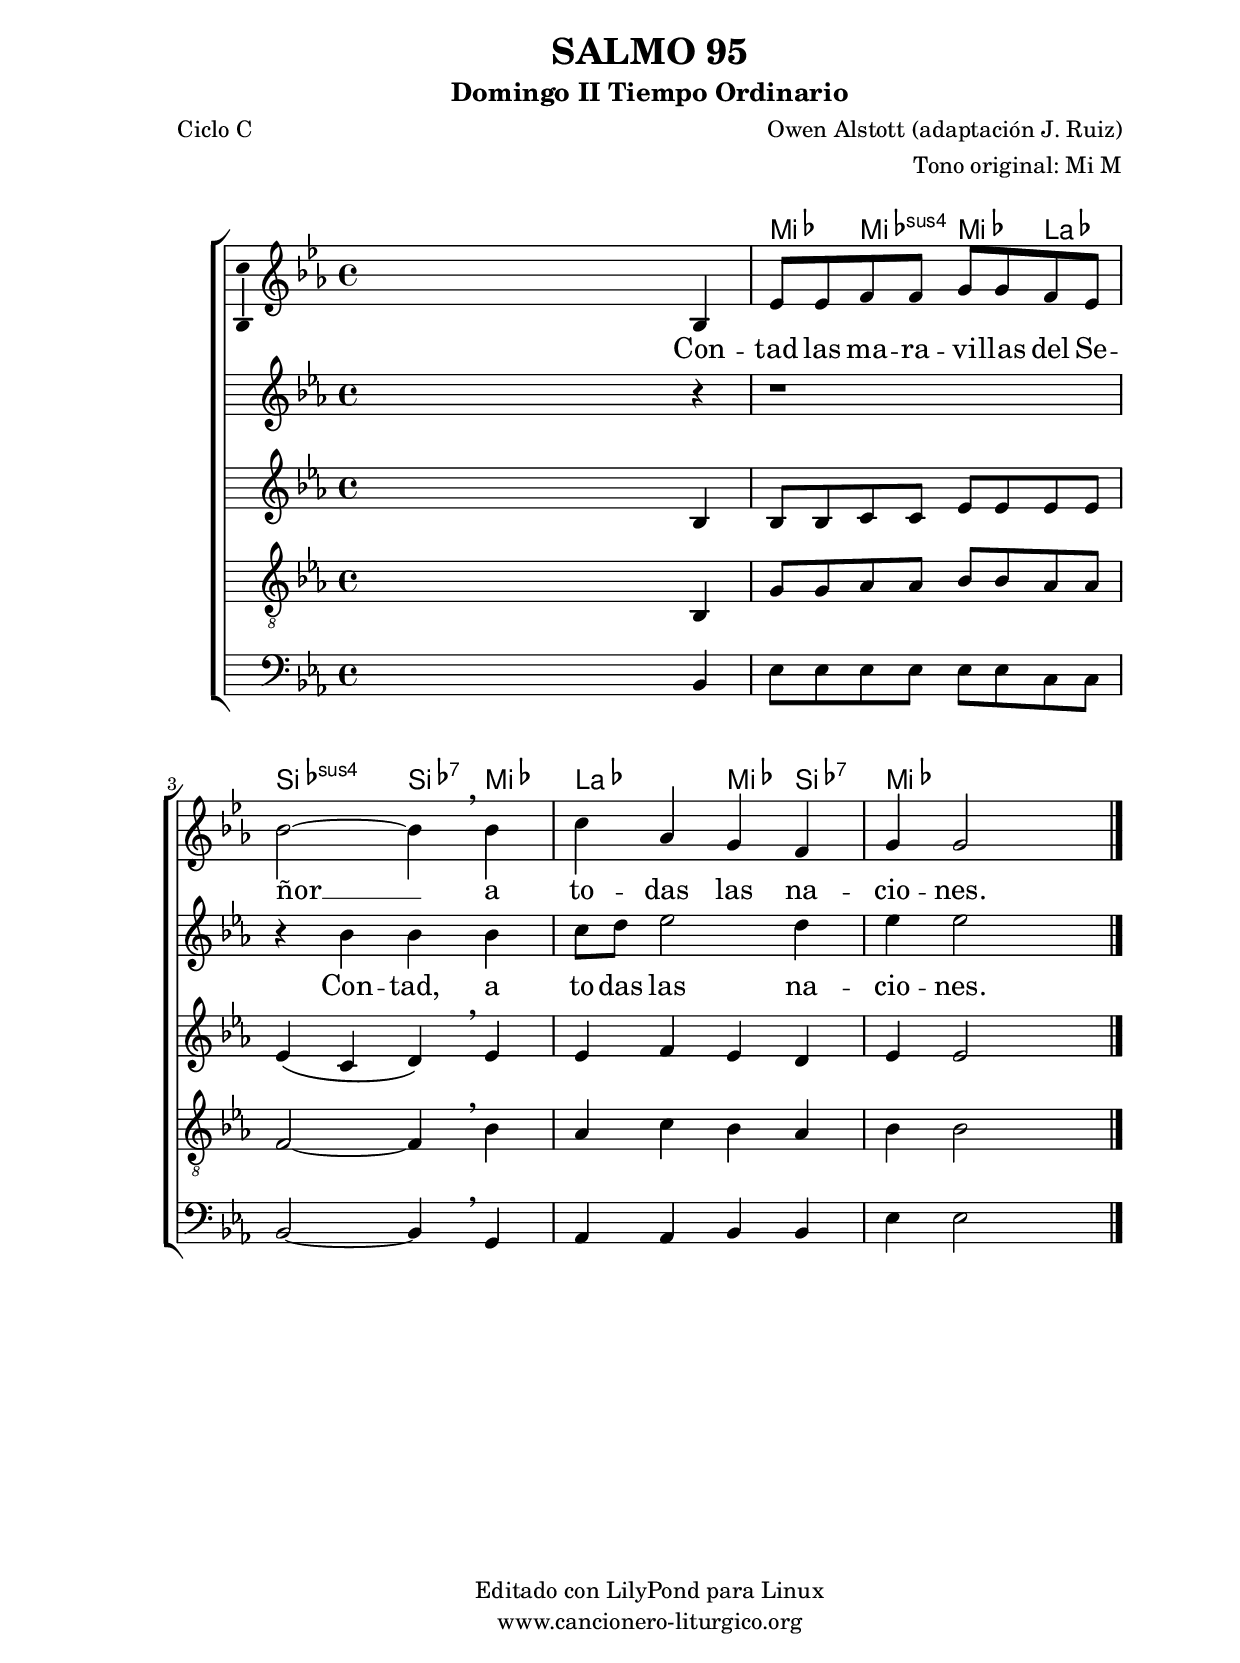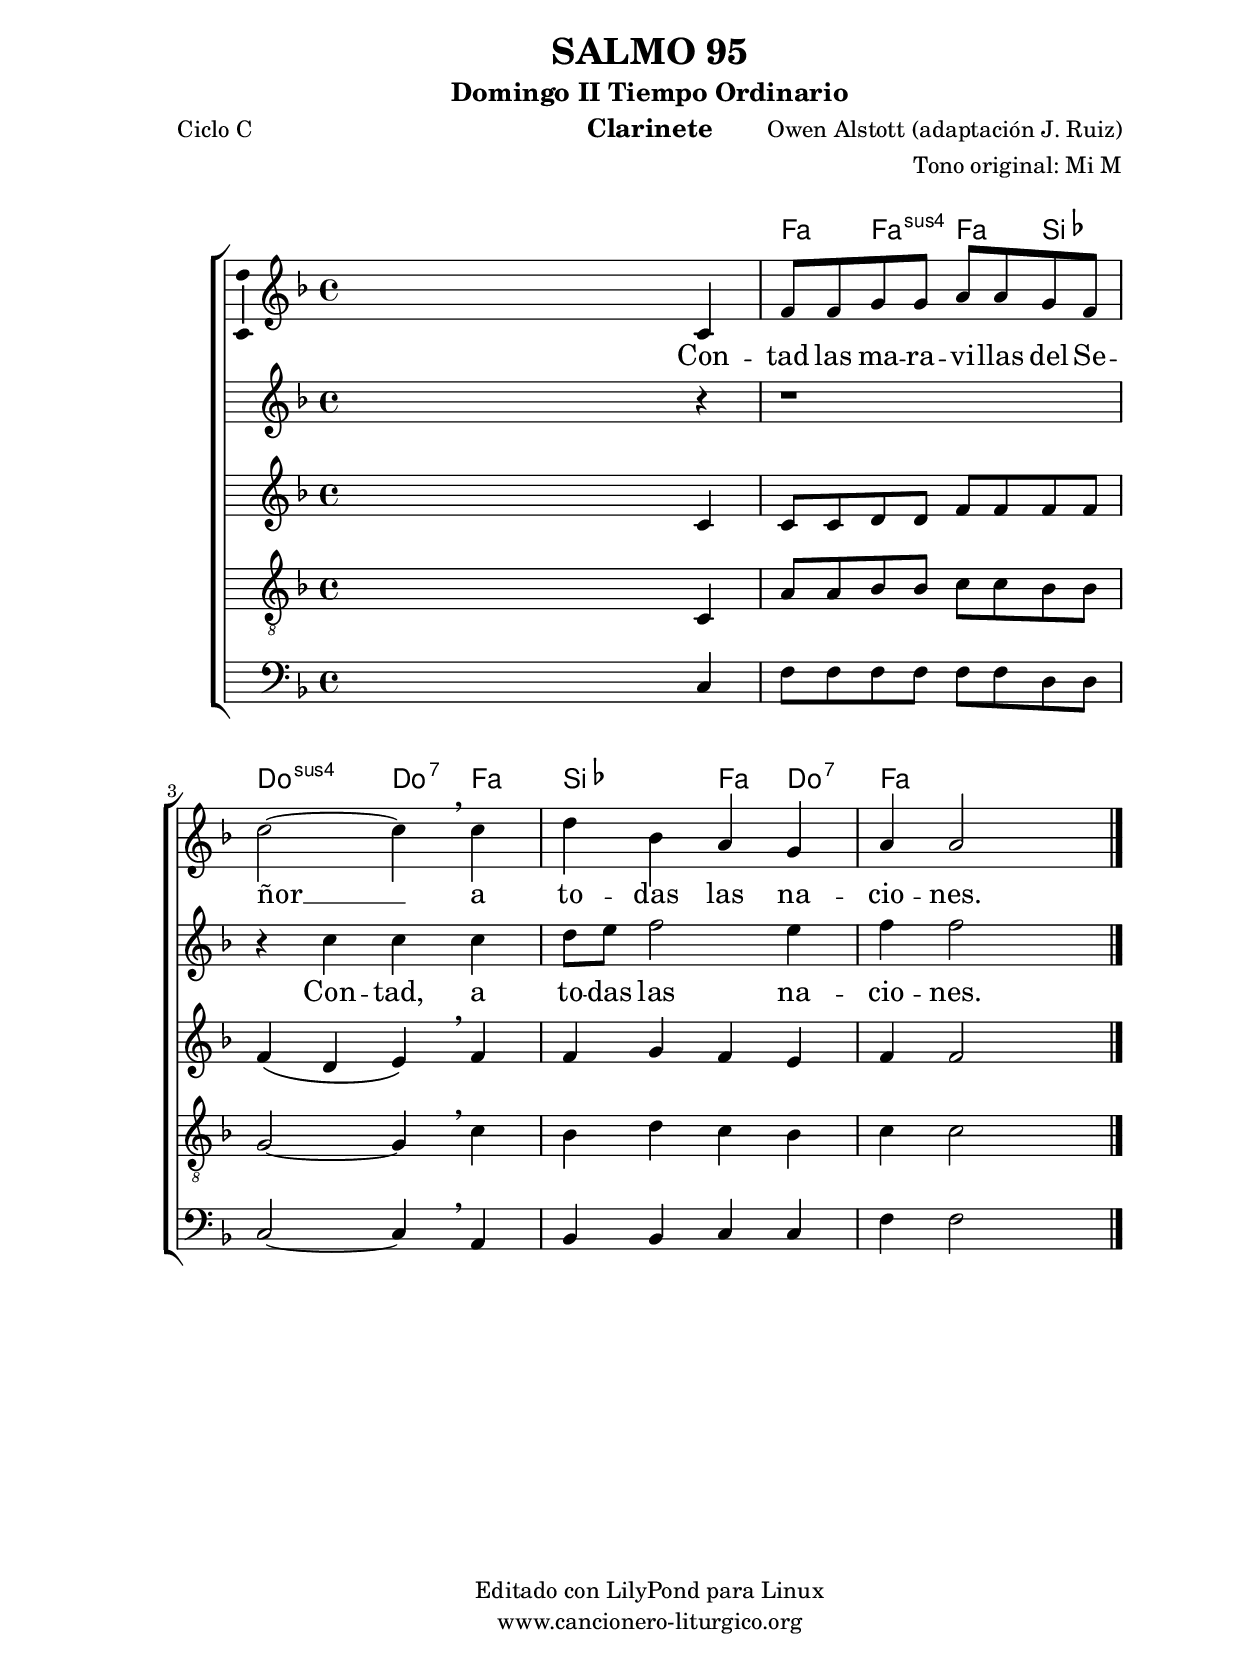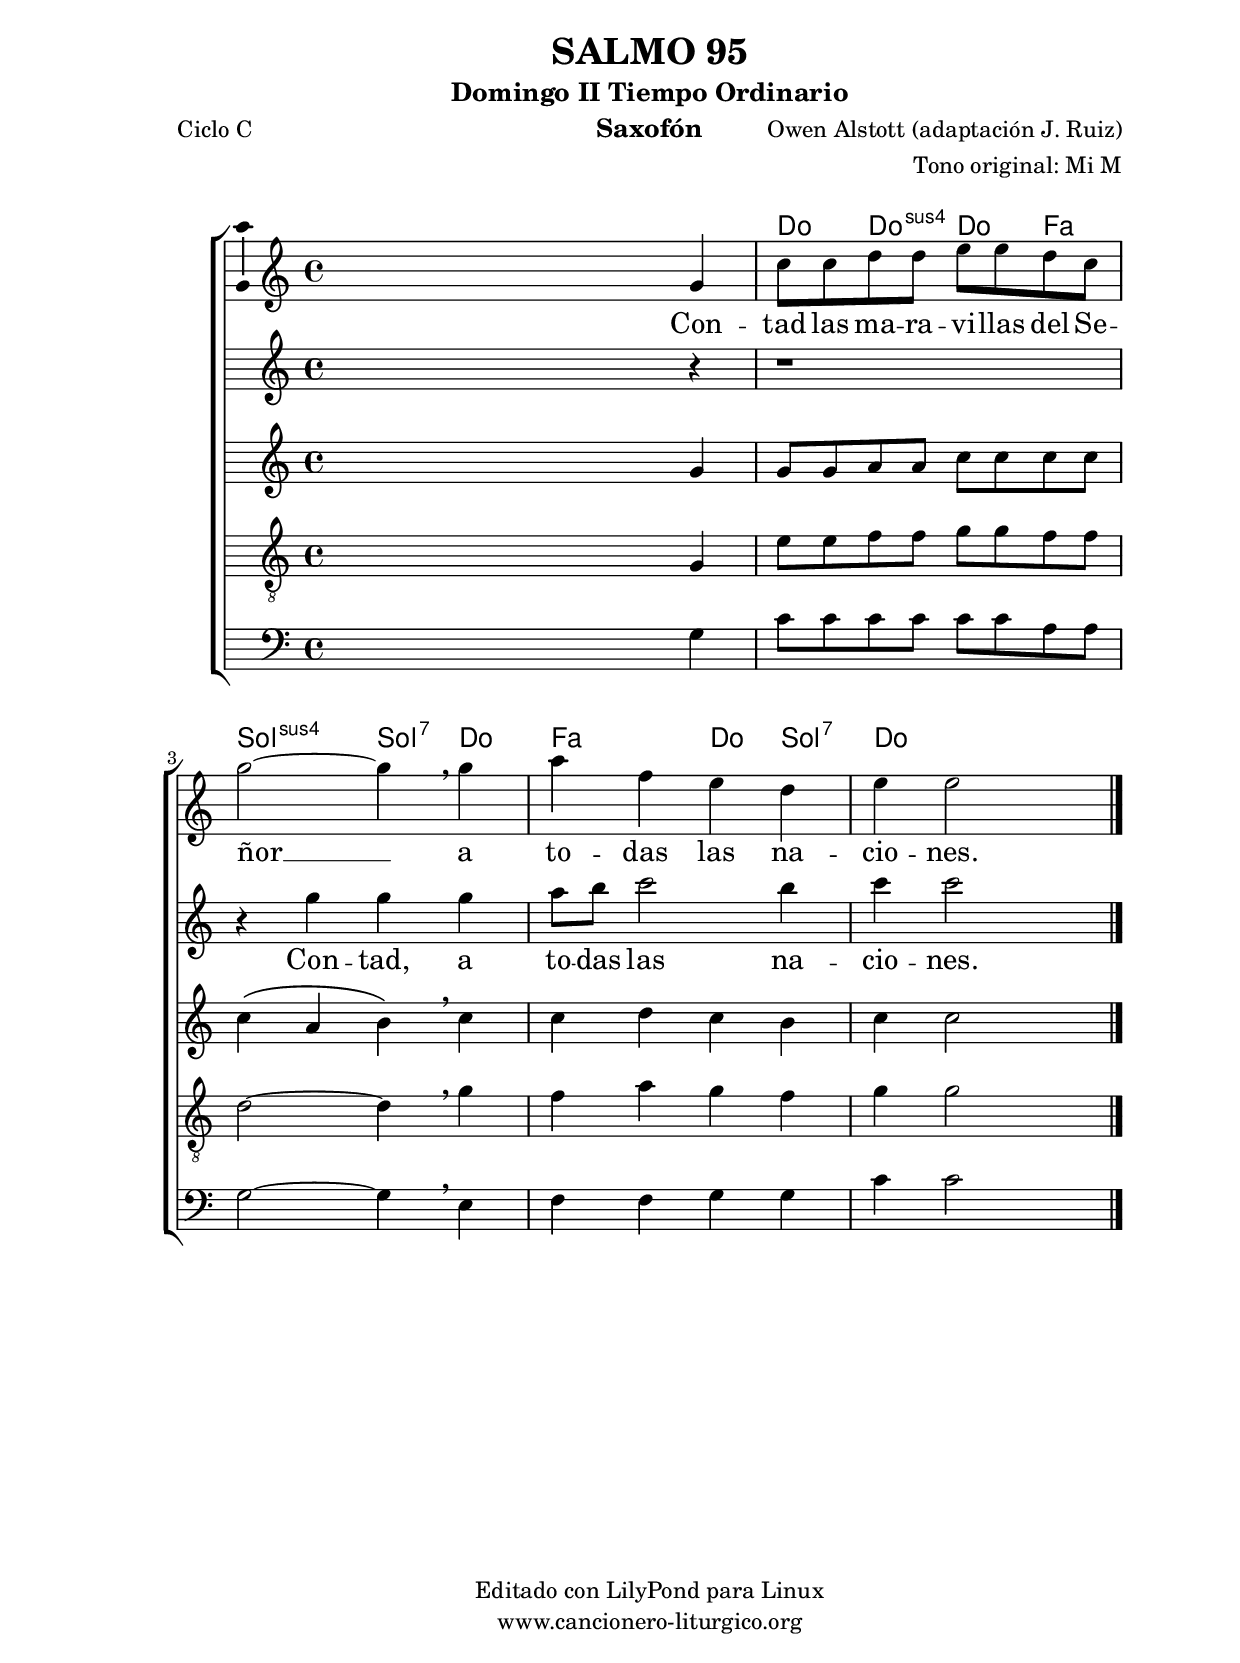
%
%para convertir .midi en .wav:
%timidity filename.midi -Ow -o finename.wav
%
%
%Para convertir de .wav a .mp3:
%lame -h -m j filename.wav
%
%
%para escuchar el midi:
%timidity nombrefichero.midi
%


%versión de lilypond para la que se ha escrito esta partitura:
\version "2.16.0"

	%Tamaño papel
	#(set-default-paper-size "a4")
	%Tamaño partitura
	#(set-global-staff-size 20)
	%No responde al pulsar sobre una nota
	#(ly:set-option 'point-and-click #f)

%parámetros del encabezamiento:
\header {
	title = "SALMO 95"
	subtitle = "Domingo II Tiempo Ordinario"
	composer = "Owen Alstott (adaptación J. Ruiz)"
	poet = "Ciclo C"
	meter = ""
	arranger = "Tono original: Mi M"
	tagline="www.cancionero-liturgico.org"
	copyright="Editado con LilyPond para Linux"
	}

%parámetros asociados al papel:
\paper  {
	oddHeaderMarkup = \markup {\fill-line { \on-the-fly #not-first-page \fromproperty #'header:title \on-the-fly #not-first-page \fromproperty #'header:composer }}
	evenHeaderMarkup = \markup {\fill-line { \fromproperty #'header:composer \fromproperty #'header:title }}
	#(set-paper-size "a4")
	print-page-number = ##f
	first-page-number = 1
	print-first-page-number = ##f
%	head-separation = 3.0 \cm
	top-margin = 2.0 \cm
	bottom-margin = 0.5\cm
%%%	bottom-margin = -1.0\cm
	left-margin = 3.0 \cm
	line-width = 16.0 \cm 
	indent = 8\mm
	interscoreline = 2.\mm
	between-system-space = 15\mm
%	para que las partituras no llenen la hoja:
	ragged-bottom = ##t
%	idem para la última hoja:
	ragged-last-bottom = ##f
%	para que las partituras llenen el ancho del papel:
	ragged-last = ##f
	after-title-space = 2.5 \cm
%page-count=1
%system-count=8

	%Flexible Vertical Spacing
%	markup-markup-spacing =
%	#'((basic-distance . 15) (minimum-distance . 15) (padding . 3))
	markup-system-spacing =
	#'((basic-distance . 15) (minimum-distance . 15) (padding . 3))
	system-system-spacing =
	#'((basic-distance . 15) (minimum-distance . 15) (padding . 3))
	score-system-spacing =
	#'((basic-distance . 15) (minimum-distance . 15) (padding . 5))
%	top-system-spacing = % header
%	#'((basic-distance . 8) (minimum-distance . 0) (padding . 3))
%	top-markup-spacing =
%	#'((basic-distance . 20) (minimum-distance . 20) (padding . 3))
	last-bottom-spacing = % footer
	#'((basic-distance . 5) (minimum-distance . 5) (padding . 3))
%	score-markup-spacing =
%	#'((basic-distance . 16) (minimum-distance . 13) (padding . 3))

	}


%parámetros que afectan a toda la partitura:
global =  {
	%clave de sol (G):
	\clef G
	%armadura:
	\transpose e ees
	\key e \major
	\tempo 4=80
	\set Score.tempoHideNote = ##t
	}


acordes = {
	\italianChords
	\chordmode {
	\transpose e ees
{
s1 e4 e:sus4 e a b2:sus4 b4:7 e a2 e4 b:7 e1
	}
	}
}


melodia = 
	\transpose e ees
{
	\relative c'{
	\time 4/4

s2 s4 b4
e8 e fis fis gis gis fis e
b'2~b4 \breathe b4
cis4 a gis fis
gis4 gis2 s4

	\bar "|."
	}
	}


melodiadisc = 
	\transpose e ees
{
	\relative c''{
	\time 4/4

s2 s4 r4
r1
r4 b4 b b
cis8 dis e2 dis4
e4 e2 s4

	\bar "|."
	}
	}

melodiados = 
	\transpose e ees
{
	\relative c'{
	\time 4/4

s2 s4 b4
b8 b cis cis e e e e
e4 \(cis dis\) \breathe e4
e4 fis e dis
e4 e2 s4

	\bar "|."
	}
	}


melodiatres = 
	\transpose e ees
{
	\relative c{

%clave de fa (F):
%\clef F
\clef "G_8"

	\time 4/4

s2 s4 b4
gis'8 gis a a b b a a
fis2~fis4 \breathe b4
a4 cis b a
b4 b2 s4

	\bar "|."
	}
	}

melodiacuatro = 
	\transpose e ees
{
	\relative c{

%clave de fa (F):
\clef F

	\time 4/4

s2 s4 b4
e8 e e e e e cis cis
b2~b4 \breathe gis4
a4 a b b
e4 e2 s4

	\bar "|."
	}
	}


texto = \lyricmode {
Con -- tad las ma -- ra -- vi -- llas del Se -- ñor __ a to -- das las na -- cio -- nes.
	}

textodisc = \lyricmode {
Con -- tad, a to -- das las na -- cio -- nes.
	}


acordesStaff = \context ChordNames = acordesStaff <<
	\set chordChanges = ##t
	\acordes
	>>


vozStaff = \context Voice = vozStaff
\with {\consists "Ambitus_engraver"}
<<
%	\set Staff.instrumentName = ""
%	\set Staff.shortInstrumentName = ""
%	\set Staff.midiInstrument = #"clarinet"
%	\set Staff.midiInstrument = #"cello"
%	\set Staff.midiInstrument = #"flute"
	\set Staff.midiInstrument = #"electric guitar (jazz)"
%	\set Staff.midiInstrument = #"english horn"
%	\set Staff.midiInstrument = #"violin"
%	\set Staff.midiInstrument = #"glockenspiel"
	\set Staff.midiMinimumVolume = #0.7
	\set Staff.midiMaximumVolume = #0.9
	\global
	\melodia
	>>

vozdiscStaff = \context Voice = vozdiscStaff
<<
%	\set Staff.instrumentName = "Saxofón"
%	\set Staff.shortInstrumentName = "S"
	\override Staff.StaffSymbol #'staff-space = #(magstep -0.35)
	\set Staff.midiInstrument = #"violin"
	\set Staff.midiMinimumVolume = #0.4
	\set Staff.midiMaximumVolume = #0.5
%Cambio tono para saxofón (DESDE tono de clarinete)
%El segundo comando escribe la partitura en el tono del saxofón
%El primer comando hace que el fichero midi, a pesar de lo anterior, suene en el mismo tono que el resto de la partitura
%%%%%\transposition f'
%%%%%\transpose d a,
{
	\global
	\melodiadisc
}
	>>

vozdosStaff = \context Voice = vozdosStaff
<<
%	\set Staff.instrumentName = "Clarinete 1"
%	\set Staff.shortInstrumentName = "C1"
	\override Staff.StaffSymbol #'staff-space = #(magstep -0.35)
	\set Staff.midiInstrument = #"english horn"
	\set Staff.midiMinimumVolume = #0.4
	\set Staff.midiMaximumVolume = #0.5
	\global
	\melodiados
	>>

voztresStaff = \context Voice = voztresStaff
<<
%	\set Staff.instrumentName = "Clarinete 2"
%	\set Staff.shortInstrumentName = "C2"
	\override Staff.StaffSymbol #'staff-space = #(magstep -0.35)
	\set Staff.midiInstrument = #"violin"
	\set Staff.midiMinimumVolume = #0.4
	\set Staff.midiMaximumVolume = #0.5
	\global
	\melodiatres
	>>

vozcuatroStaff = \context Voice = vozcuatroStaff
<<
%	\set Staff.instrumentName = "Bajo"
%	\set Staff.shortInstrumentName = "B"
	\override Staff.StaffSymbol #'staff-space = #(magstep -0.35)
	\set Staff.midiInstrument = #"electric bass (finger)"
	\set Staff.midiMinimumVolume = #0.9
	\set Staff.midiMaximumVolume = #0.9
	\global
	\relative c' \melodiacuatro
	>>

textoStaff = \context Lyrics = textoStaff <<
	\lyricsto vozStaff \texto
	>>

textodiscStaff = \context Lyrics = textodiscStaff <<
	\lyricsto vozdiscStaff \textodisc
	>>


\book {
	\score {
		\context ChoirStaff {
%			\override StaffGroup.SystemStartBracket #'collapse-height = #1
%			\override Score.SystemStartBar #'collapse-height = #1
			<<
			\acordesStaff
			\vozStaff
			\textoStaff
			\vozdiscStaff
			\textodiscStaff
			\vozdosStaff
			\voztresStaff
			\vozcuatroStaff
			>>
			}
		\layout {
	    		\context {
				\Lyrics
				\override LyricText #'font-size = #2
				}
	   		 \context {
				\Score
				%fontSize = #3
				\override StaffSymbol #'staff-space = #(magstep +3)
				%\override Beam #'thickness = #0.55
				%\override SpacingSpanner #'spacing-increment = #1.0
				%\override Slur #'height-limit = #1.5
				}
			}
		}
	\score {
		\unfoldRepeats
		\context ChoirStaff {
			<<
			\acordesStaff
			\vozStaff
			\vozdiscStaff
			\vozdosStaff
			\voztresStaff
			\vozcuatroStaff
			>>
			}
		\midi {
	  		\context {
	  			\Score
				tempoWholesPerMinute = #(ly:make-moment 70 4)
				}
			}
		}
	}

%Partitura para clarinete
#(define output-suffix "C")
\book {
	\header{
		instrument = "Clarinete"
		}
	\score {
		\context ChoirStaff {
%			\override StaffGroup.SystemStartBracket #'collapse-height = #1
%			\override Score.SystemStartBar #'collapse-height = #1
\transpose c d
			<<
			\acordesStaff
			\vozStaff
			\textoStaff
			\vozdiscStaff
			\textodiscStaff
			\vozdosStaff
			\voztresStaff
			\vozcuatroStaff
			>>
			}
		\layout {
	    		\context {
				\Lyrics
				\override LyricText #'font-size = #2
				}
	   		 \context {
				\Score
				%fontSize = #3
				\override StaffSymbol #'staff-space = #(magstep +3)
				%\override Beam #'thickness = #0.55
				%\override SpacingSpanner #'spacing-increment = #1.0
				%\override Slur #'height-limit = #1.5
				}
			}
		}
	}

%Partitura para saxofón
#(define output-suffix "S")
\book {
	\header{
		instrument = "Saxofón"
		}
	\score {
		\context ChoirStaff {
%			\override StaffGroup.SystemStartBracket #'collapse-height = #1
%			\override Score.SystemStartBar #'collapse-height = #1
\transpose c a
			<<
			\acordesStaff
			\vozStaff
			\textoStaff
			\vozdiscStaff
			\textodiscStaff
			\vozdosStaff
			\voztresStaff
			\vozcuatroStaff
			>>
			}
		\layout {
	    		\context {
				\Lyrics
				\override LyricText #'font-size = #2
				}
	   		 \context {
				\Score
				%fontSize = #3
				\override StaffSymbol #'staff-space = #(magstep +3)
				%\override Beam #'thickness = #0.55
				%\override SpacingSpanner #'spacing-increment = #1.0
				%\override Slur #'height-limit = #1.5
				}
			}
		}
	}

